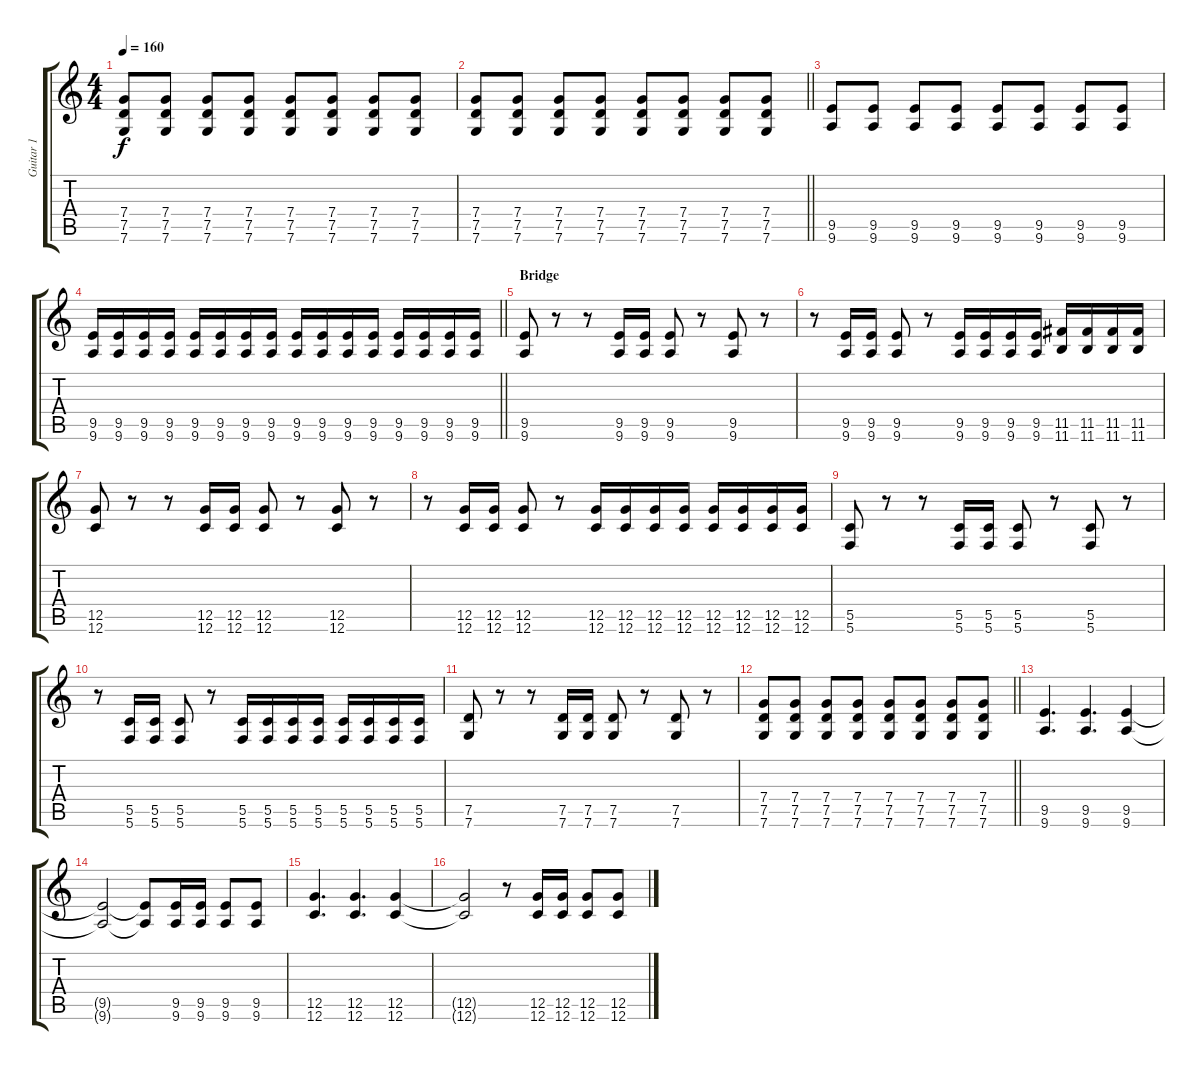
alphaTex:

\track ("Guitar 1" "Guitar 1") {instrument distortionguitar}
\staff {score tabs}
\tuning (D4 A3 F3 C3 G2 C2) {hide}
\ts (4 4)
\tempo 160
\clef g2
\ks c
(7.4 7.5 7.6).8{dy f} (7.4 7.5 7.6).8 (7.4 7.5 7.6).8 (7.4 7.5 7.6).8 (7.4 7.5 7.6).8 (7.4 7.5 7.6).8 (7.4 7.5 7.6).8 (7.4 7.5 7.6).8 |
\barLineRight lightlight
(7.4 7.5 7.6).8 (7.4 7.5 7.6).8 (7.4 7.5 7.6).8 (7.4 7.5 7.6).8 (7.4 7.5 7.6).8 (7.4 7.5 7.6).8 (7.4 7.5 7.6).8 (7.4 7.5 7.6).8 |
\section ("" "")
(9.5 9.6).8 (9.5 9.6).8 (9.5 9.6).8 (9.5 9.6).8 (9.5 9.6).8 (9.5 9.6).8 (9.5 9.6).8 (9.5 9.6).8 |
\barLineRight lightlight
(9.5 9.6).16 (9.5 9.6).16 (9.5 9.6).16 (9.5 9.6).16 (9.5 9.6).16 (9.5 9.6).16 (9.5 9.6).16 (9.5 9.6).16 (9.5 9.6).16 (9.5 9.6).16 (9.5 9.6).16 (9.5 9.6).16 (9.5 9.6).16 (9.5 9.6).16 (9.5 9.6).16 (9.5 9.6).16 |
\section ("" "Bridge")
(9.5 9.6).8 r.8 r.8 (9.5 9.6).16 (9.5 9.6).16 (9.5 9.6).8 r.8 (9.5 9.6).8 r.8 |
r.8 (9.5 9.6).16 (9.5 9.6).16 (9.5 9.6).8 r.8 (9.5 9.6).16 (9.5 9.6).16 (9.5 9.6).16 (9.5 9.6).16 (11.5 11.6).16 (11.5 11.6).16 (11.5 11.6).16 (11.5 11.6).16 |
(12.5 12.6).8 r.8 r.8 (12.5 12.6).16 (12.5 12.6).16 (12.5 12.6).8 r.8 (12.5 12.6).8 r.8 |
r.8 (12.5 12.6).16 (12.5 12.6).16 (12.5 12.6).8 r.8 (12.5 12.6).16 (12.5 12.6).16 (12.5 12.6).16 (12.5 12.6).16 (12.5 12.6).16 (12.5 12.6).16 (12.5 12.6).16 (12.5 12.6).16 |
(5.5 5.6).8 r.8 r.8 (5.5 5.6).16 (5.5 5.6).16 (5.5 5.6).8 r.8 (5.5 5.6).8 r.8 |
r.8 (5.5 5.6).16 (5.5 5.6).16 (5.5 5.6).8 r.8 (5.5 5.6).16 (5.5 5.6).16 (5.5 5.6).16 (5.5 5.6).16 (5.5 5.6).16 (5.5 5.6).16 (5.5 5.6).16 (5.5 5.6).16 |
(7.5 7.6).8 r.8 r.8 (7.5 7.6).16 (7.5 7.6).16 (7.5 7.6).8 r.8 (7.5 7.6).8 r.8 |
\barLineRight lightlight
(7.4 7.5 7.6).8 (7.4 7.5 7.6).8 (7.4 7.5 7.6).8 (7.4 7.5 7.6).8 (7.4 7.5 7.6).8 (7.4 7.5 7.6).8 (7.4 7.5 7.6).8 (7.4 7.5 7.6).8 |
\section ("" "")
(9.5 9.6).4{d} (9.5 9.6).4{d} (9.5 9.6).4 |
(9.5{t} 9.6{t}).2 (9.5{t} 9.6{t}).8 (9.5 9.6).16 (9.5 9.6).16 (9.5 9.6).8 (9.5 9.6).8 |
(12.5 12.6).4{d} (12.5 12.6).4{d} (12.5 12.6).4 |
(12.5{t} 12.6{t}).2 r.8 (12.5 12.6).16 (12.5 12.6).16 (12.5 12.6).8 (12.5 12.6).8
